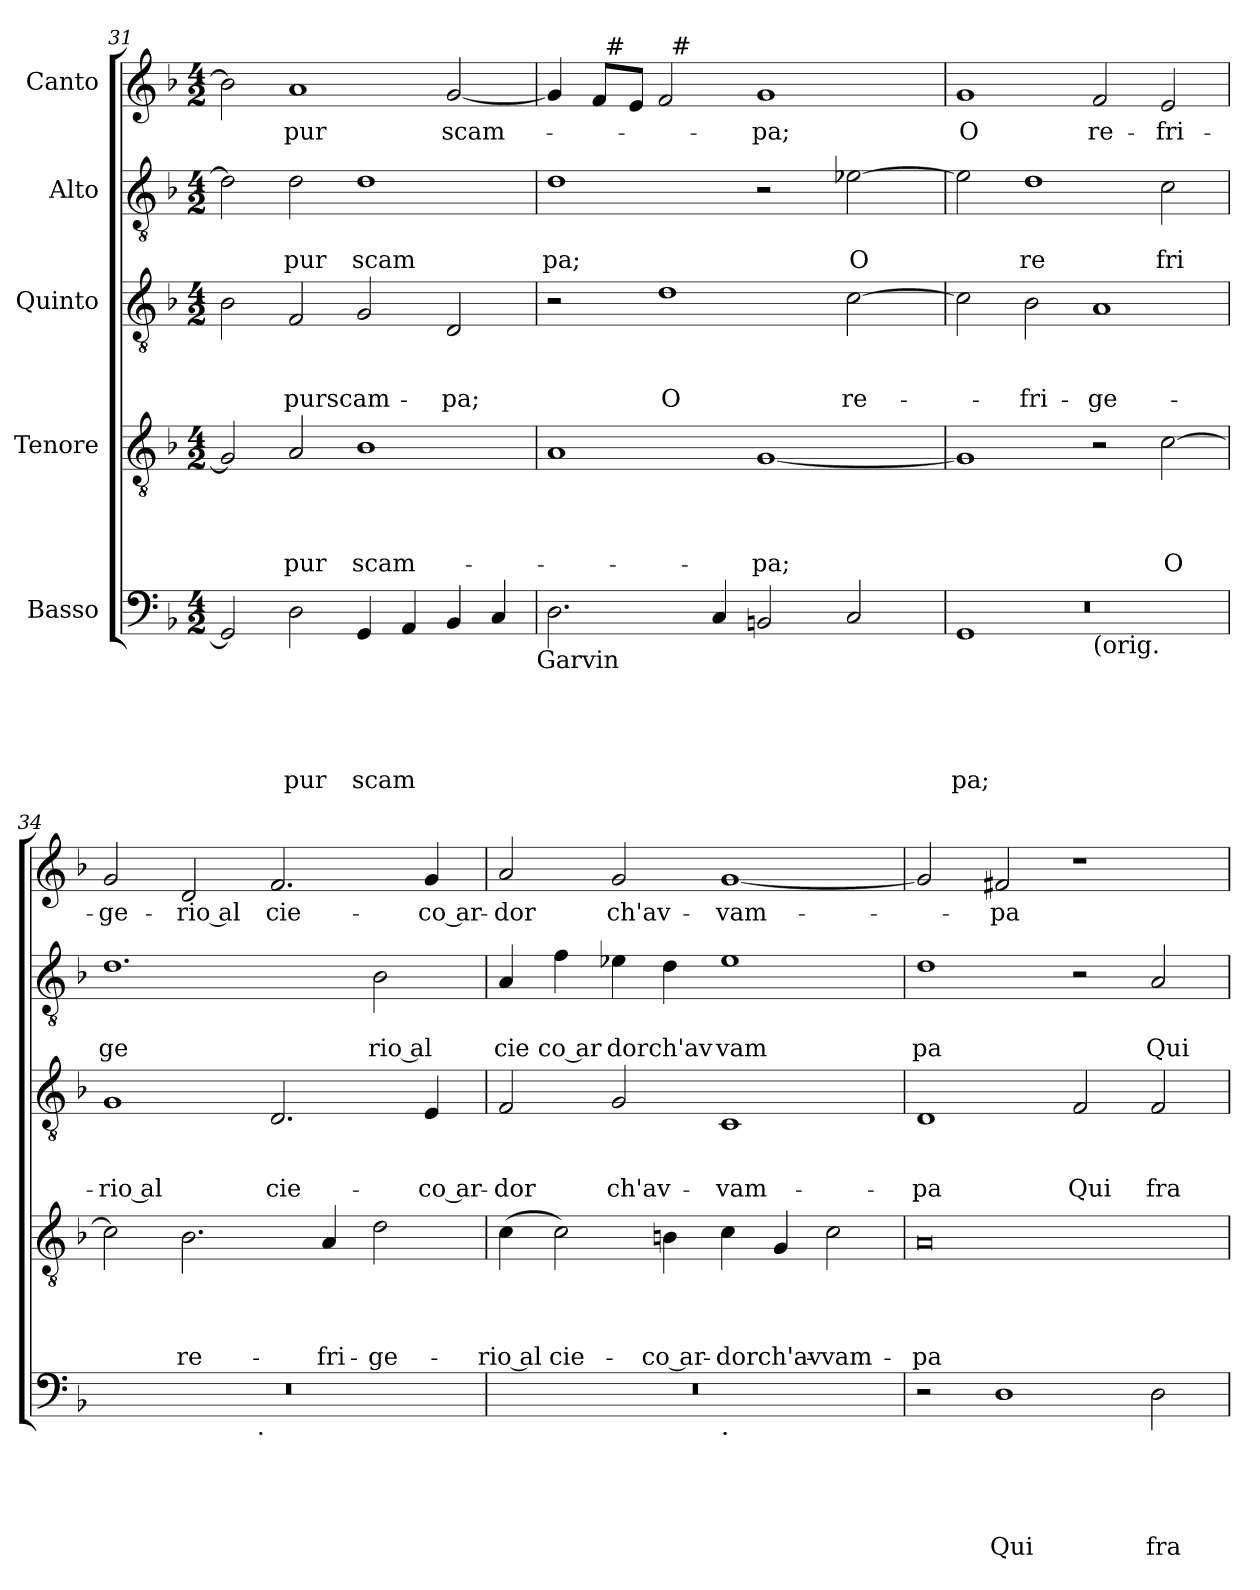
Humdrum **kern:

**kern	**text	**text	**text	**text	**text	**kern	**text	**text	**text	**text	**kern	**text	**text	**text	**kern	**text	**text	**kern	**text
*part5	*part5	*part5	*part5	*part5	*part5	*part4	*part4	*part4	*part4	*part4	*part3	*part3	*part3	*part3	*part2	*part2	*part2	*part1	*part1
*staff5	*staff5	*staff5	*staff5	*staff5	*staff5	*staff4	*staff4	*staff4	*staff4	*staff4	*staff3	*staff3	*staff3	*staff3	*staff2	*staff2	*staff2	*staff1	*staff1
*I"Basso	*	*	*	*	*	*I"Tenore	*	*	*	*	*I"Quinto	*	*	*	*I"Alto	*	*	*I"Canto	*
*clefF4	*	*	*	*	*	*clefGv2	*	*	*	*	*clefGv2	*	*	*	*clefGv2	*	*	*clefG2	*
*k[b-]	*	*	*	*	*	*k[b-]	*	*	*	*	*k[b-]	*	*	*	*k[b-]	*	*	*k[b-]	*
*F:	*	*	*	*	*	*F:	*	*	*	*	*F:	*	*	*	*F:	*	*	*F:	*
*M4/2	*	*	*	*	*	*M4/2	*	*	*	*	*M4/2	*	*	*	*M4/2	*	*	*M4/2	*
=31	=31	=31	=31	=31	=31	=31	=31	=31	=31	=31	=31	=31	=31	=31	=31	=31	=31	=31	=31
2GG/]	.	.	.	.	.	2G/]	.	.	.	.	2B-\	.	.	.	2d\]	.	.	2b-\]	.
!	!	!	!	!	!LO:LY:b	!	!	!	!	!LO:LY:b	!	!	!	!LO:LY:b	!	!	!LO:LY:b	!	!LO:LY:b
2D\	.	.	.	.	pur	2A/	.	.	.	pur	2F/	.	.	purscam-	2d\	.	pur	1a	pur
!	!	!	!	!	!LO:LY:b	!	!	!	!	!LO:LY:b	!	!	!	!	!	!	!LO:LY:b	!	!
4GG/	.	.	.	.	scam	1B-	.	.	.	scam-	2G/	.	.	.	1d	.	scam	.	.
4AA/	.	.	.	.	.	.	.	.	.	.	.	.	.	.	.	.	.	.	.
!	!	!	!	!	!	!	!	!	!	!	!	!	!	!LO:LY:b	!	!	!	!	!LO:LY:b
4BB-/	.	.	.	.	.	.	.	.	.	.	2D/	.	.	-pa;	.	.	.	[<2g/	scam-
4C/	.	.	.	.	.	.	.	.	.	.	.	.	.	.	.	.	.	.	.
!LO:TX:b:t=Garvin	!	!	!	!	!	!	!	!	!	!	!	!	!	!	!	!	!	!	!
=32	=32	=32	=32	=32	=32	=32	=32	=32	=32	=32	=32	=32	=32	=32	=32	=32	=32	=32	=32
!	!	!	!	!	!	!	!	!	!	!	!	!	!	!	!	!	!LO:LY:b	!	!
*	*	*	*	*	*	*	*	*	*	*	*	*	*	*	*	*	*	*^	*
*	*	*	*	*	*	*	*	*	*	*	*	*	*	*	*	*	*	*	*^	*
2.D\	.	.	.	.	.	1A	.	.	.	.	2r	.	.	.	1d	.	pa;	4g/]	4ryy	2ryy	.
.	.	.	.	.	.	.	.	.	.	.	.	.	.	.	.	.	.	8f/L	32ryy	.	.
!	!	!	!	!	!	!	!	!	!	!	!	!	!	!	!	!	!	!	!LO:TX:a:t=#	!	!
.	.	.	.	.	.	.	.	.	.	.	.	.	.	.	.	.	.	.	1ryy	.	.
.	.	.	.	.	.	.	.	.	.	.	.	.	.	.	.	.	.	8e/J	.	.	.
!	!	!	!	!	!	!	!	!	!	!	!	!	!	!LO:LY:b	!	!	!	!	!	!	!
.	.	.	.	.	.	.	.	.	.	.	1d	.	.	O	.	.	.	2f/	.	32ryy	.
!	!	!	!	!	!	!	!	!	!	!	!	!	!	!	!	!	!	!	!	!LO:TX:a:t=#	!
.	.	.	.	.	.	.	.	.	.	.	.	.	.	.	.	.	.	.	.	1ryy	.
4C/	.	.	.	.	.	.	.	.	.	.	.	.	.	.	.	.	.	.	.	.	.
!	!	!	!	!	!	!	!	!	!	!LO:LY:b	!	!	!	!	!	!	!	!	!	!	!LO:LY:b
2BBn/	.	.	.	.	.	[<1G	.	.	.	-pa;	.	.	.	.	2r	.	.	1g	.	.	-pa;
.	.	.	.	.	.	.	.	.	.	.	.	.	.	.	.	.	.	.	2ryy	.	.
!	!	!	!	!	!	!	!	!	!	!	!	!	!	!LO:LY:b	!	!	!LO:LY:b	!	!	!	!
2C/	.	.	.	.	.	.	.	.	.	.	[>2c\	.	.	re-	[>2e-X\	.	O	.	.	.	.
.	.	.	.	.	.	.	.	.	.	.	.	.	.	.	.	.	.	.	.	4...ryy	.
.	.	.	.	.	.	.	.	.	.	.	.	.	.	.	.	.	.	.	8..ryy	.	.
=33	=33	=33	=33	=33	=33	=33	=33	=33	=33	=33	=33	=33	=33	=33	=33	=33	=33	=33	=33	=33	=33
*^	*	*	*	*	*	*	*	*	*	*	*	*	*	*	*	*	*	*	*	*	*
*	*^	*	*	*	*	*	*	*	*	*	*	*	*	*	*	*	*	*	*	*	*	*
!	!	!LO:N:vis=1	!	!	!	!	!LO:LY:b	!	!	!	!	!	!	!	!	!	!	!	!	!	!	!	!LO:LY:b
*	*	*	*	*	*	*	*	*	*	*	*	*	*	*	*	*	*	*	*	*v	*v	*v	*
0ryy	1GG	0r	.	.	.	.	pa;	1G]	.	.	.	.	2c\]	.	.	.	2e-\]	.	.	1g	O
!	!	!	!	!	!	!	!	!	!	!	!	!	!	!	!	!LO:LY:b	!	!	!LO:LY:b	!	!
.	.	.	.	.	.	.	.	.	.	.	.	.	2B-\	.	.	-fri-	1d	.	re	.	.
!	!LO:TX:b:t=(orig.	!	!	!	!	!	!	!	!	!	!	!	!	!	!	!	!	!	!	!	!
!	!	!	!	!	!	!	!	!	!	!	!	!	!	!	!	!LO:LY:b	!	!	!	!	!LO:LY:b
.	1ryy	.	.	.	.	.	.	2r	.	.	.	.	1A	.	.	-ge-	.	.	.	2f/	re-
!	!	!	!	!	!	!	!	!	!	!	!	!LO:LY:b	!	!	!	!	!	!	!LO:LY:b	!	!LO:LY:b
.	.	.	.	.	.	.	.	[>2c\	.	.	.	O	.	.	.	.	2c\	.	fri	2e/	-fri-
*v	*v	*v	*	*	*	*	*	*	*	*	*	*	*	*	*	*	*	*	*	*	*
=34	=34	=34	=34	=34	=34	=34	=34	=34	=34	=34	=34	=34	=34	=34	=34	=34	=34	=34	=34
!	!	!	!	!	!	!	!	!	!	!	!	!	!	!LO:LY:b:rj	!	!	!LO:LY:b	!	!LO:LY:b
*^	*	*	*	*	*	*	*	*	*	*	*	*	*	*	*	*	*	*	*
0r	2ryy	.	.	.	.	.	2c\]	.	.	.	.	1G	.	.	-rio al	1.d	.	ge	2g/	-ge-
!	!	!	!	!	!	!	!	!	!	!	!LO:LY:b	!	!	!	!	!	!	!	!	!LO:LY:b:rj
.	4...ryy	.	.	.	.	.	2.B-\	.	.	.	re-	.	.	.	.	.	.	.	2d/	-rio al
!	!LO:TX:b:t=.	!	!	!	!	!	!	!	!	!	!	!	!	!	!	!	!	!	!	!
.	1ryy	.	.	.	.	.	.	.	.	.	.	.	.	.	.	.	.	.	.	.
!	!	!	!	!	!	!	!	!	!	!	!	!	!	!	!LO:LY:b	!	!	!	!	!LO:LY:b
.	.	.	.	.	.	.	.	.	.	.	.	2.D/	.	.	cie-	.	.	.	2.f/	cie-
!	!	!	!	!	!	!	!	!	!	!	!LO:LY:b	!	!	!	!	!	!	!	!	!
.	.	.	.	.	.	.	4A/	.	.	.	-fri-	.	.	.	.	.	.	.	.	.
!	!	!	!	!	!	!	!	!	!	!	!LO:LY:b	!	!	!	!	!	!	!LO:LY:b:rj	!	!
.	.	.	.	.	.	.	2d\	.	.	.	-ge-	.	.	.	.	2B-\	.	rio al	.	.
!	!	!	!	!	!	!	!	!	!	!	!	!	!	!	!LO:LY:b:rj	!	!	!	!	!LO:LY:b:rj
.	.	.	.	.	.	.	.	.	.	.	.	4E/	.	.	-co ar-	.	.	.	4g/	-co ar-
.	32ryy	.	.	.	.	.	.	.	.	.	.	.	.	.	.	.	.	.	.	.
=35	=35	=35	=35	=35	=35	=35	=35	=35	=35	=35	=35	=35	=35	=35	=35	=35	=35	=35	=35	=35
!	!	!	!	!	!	!	!	!	!	!	!LO:LY:b:rj	!	!	!	!LO:LY:b	!	!	!LO:LY:b	!	!LO:LY:b
0r	1ryy	.	.	.	.	.	(<4c\	.	.	.	-rio al	2F/	.	.	-dor	4A/	.	cie	2a/	-dor
!	!	!	!	!	!	!	!	!	!	!	!LO:LY:b	!	!	!	!	!	!	!LO:LY:b:rj	!	!
.	.	.	.	.	.	.	2c\)	.	.	.	cie-	.	.	.	.	4f\	.	co ar	.	.
!	!	!	!	!	!	!	!	!	!	!	!	!	!	!	!LO:LY:b	!	!	!LO:LY:b	!	!LO:LY:b
.	.	.	.	.	.	.	.	.	.	.	.	2G/	.	.	ch'av-	4e-X\	.	dorch'av	2g/	ch'av-
!	!	!	!	!	!	!	!	!	!	!	!LO:LY:b:rj	!	!	!	!	!	!	!	!	!
.	.	.	.	.	.	.	4Bn\	.	.	.	-co ar-	.	.	.	.	4d\	.	.	.	.
!	!LO:TX:b:t=.	!	!	!	!	!	!	!	!	!	!	!	!	!	!	!	!	!	!	!
!	!	!	!	!	!	!	!	!	!	!	!LO:LY:b	!	!	!	!LO:LY:b	!	!	!LO:LY:b	!	!LO:LY:b
.	1ryy	.	.	.	.	.	4c\	.	.	.	-dorch'av-	1C	.	.	-vam-	1e-	.	vam	[<1g	-vam-
.	.	.	.	.	.	.	4G/	.	.	.	.	.	.	.	.	.	.	.	.	.
!	!	!	!	!	!	!	!	!	!	!	!LO:LY:b	!	!	!	!	!	!	!	!	!
.	.	.	.	.	.	.	2c\	.	.	.	-vam-	.	.	.	.	.	.	.	.	.
=36	=36	=36	=36	=36	=36	=36	=36	=36	=36	=36	=36	=36	=36	=36	=36	=36	=36	=36	=36	=36
!	!	!	!	!	!	!	!	!	!	!	!LO:LY:b	!	!	!	!LO:LY:b	!	!	!LO:LY:b	!	!
*v	*v	*	*	*	*	*	*	*	*	*	*	*	*	*	*	*	*	*	*	*
2r	.	.	.	.	.	0A	.	.	.	-pa	1D	.	.	-pa	1d	.	pa	2g/]	.
!	!	!	!	!	!LO:LY:b	!	!	!	!	!	!	!	!	!	!	!	!	!	!LO:LY:b
1D	.	.	.	.	Qui	.	.	.	.	.	.	.	.	.	.	.	.	2f#X/	-pa
!	!	!	!	!	!	!	!	!	!	!	!	!	!	!LO:LY:b	!	!	!	!	!
.	.	.	.	.	.	.	.	.	.	.	2F/	.	.	Qui	2r	.	.	1r	.
!	!	!	!	!	!LO:LY:b	!	!	!	!	!	!	!	!	!LO:LY:b	!	!	!LO:LY:b	!	!
2D\	.	.	.	.	fra	.	.	.	.	.	2F/	.	.	fra	2A/	.	Qui	.	.
=	=	=	=	=	=	=	=	=	=	=	=	=	=	=	=	=	=	=	=
*-	*-	*-	*-	*-	*-	*-	*-	*-	*-	*-	*-	*-	*-	*-	*-	*-	*-	*-	*-
